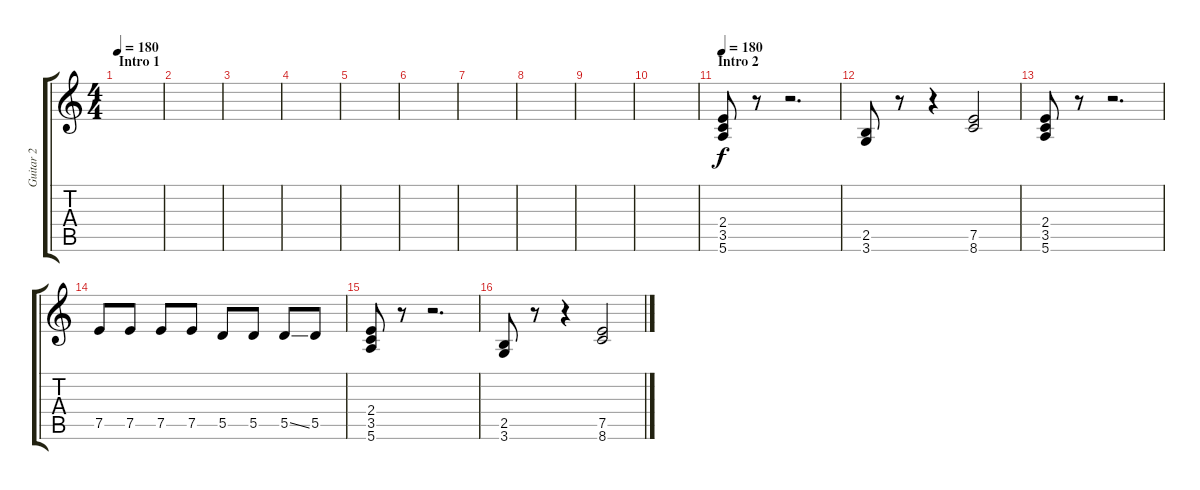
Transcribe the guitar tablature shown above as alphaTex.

\track ("Guitar 2" "Guitar 2") {instrument distortionguitar}
\staff {score tabs}
\tuning (E4 B3 G3 D3 A2 E2) {hide}
\ts (4 4)
\section ("" "Intro 1")
\tempo 180
\tempo 80
\tempo 180
\clef g2
\ks c
|
|
|
|
|
|
|
|
|
|
\section ("" "Intro 2")
\tempo 180
(2.4 3.5 5.6).8 r.8 r.2{d} |
(2.5 3.6).8 r.8 r.4 (7.5 8.6).2 |
(2.4 3.5 5.6).8 r.8 r.2{d} |
7.5.8 7.5.8 7.5.8 7.5.8 5.5.8 5.5.8 5.5{ss}.8 5.5.8 |
(2.4 3.5 5.6).8 r.8 r.2{d} |
(2.5 3.6).8 r.8 r.4 (7.5 8.6).2
